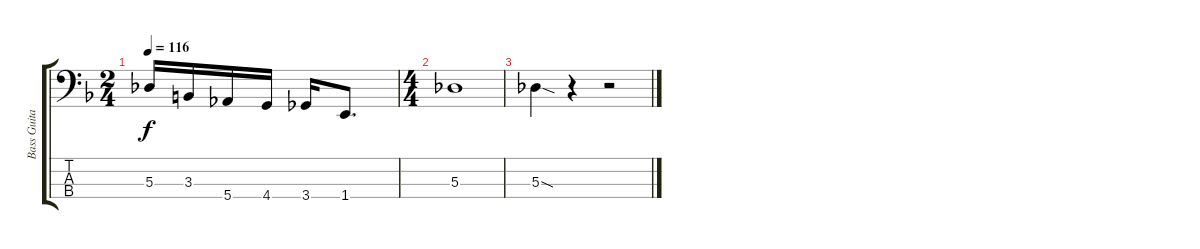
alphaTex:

\track ("Bass Guitar" "Bass Guita") {instrument electricbassfinger}
\staff {score tabs}
\tuning (Gb2 Db2 Ab1 Eb1) {hide}
\ts (2 4)
\tempo 116
\clef f4
\ks dminor
5.3.16{dy f} 3.3.16 5.4.16 4.4.16 3.4.16 1.4.8{d} |
\ts (4 4)
\ks f
5.3.1 |
5.3{sod}.4 r.4 r.2
